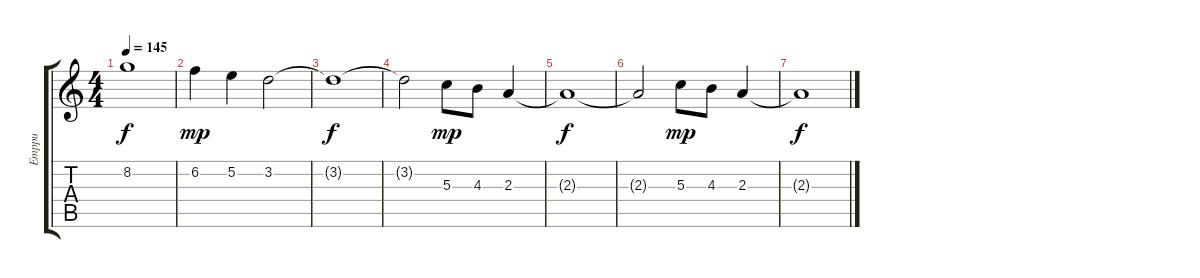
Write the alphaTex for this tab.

\track ("Emppu" "Emppu") {instrument overdrivenguitar}
\staff {score tabs}
\tuning (E4 B3 G3 D3 A2 E2) {hide}
\ts (4 4)
\tempo 145
\clef g2
\ks c
8.2{t}.1{dy f} |
6.2.4{dy mp} 5.2.4 3.2.2 |
3.2{t}.1{dy f} |
3.2{t}.2 5.3.8{dy mp} 4.3.8 2.3.4 |
2.3{t}.1{dy f} |
2.3{t}.2 5.3.8{dy mp} 4.3.8 2.3.4 |
2.3{t}.1{dy f}
